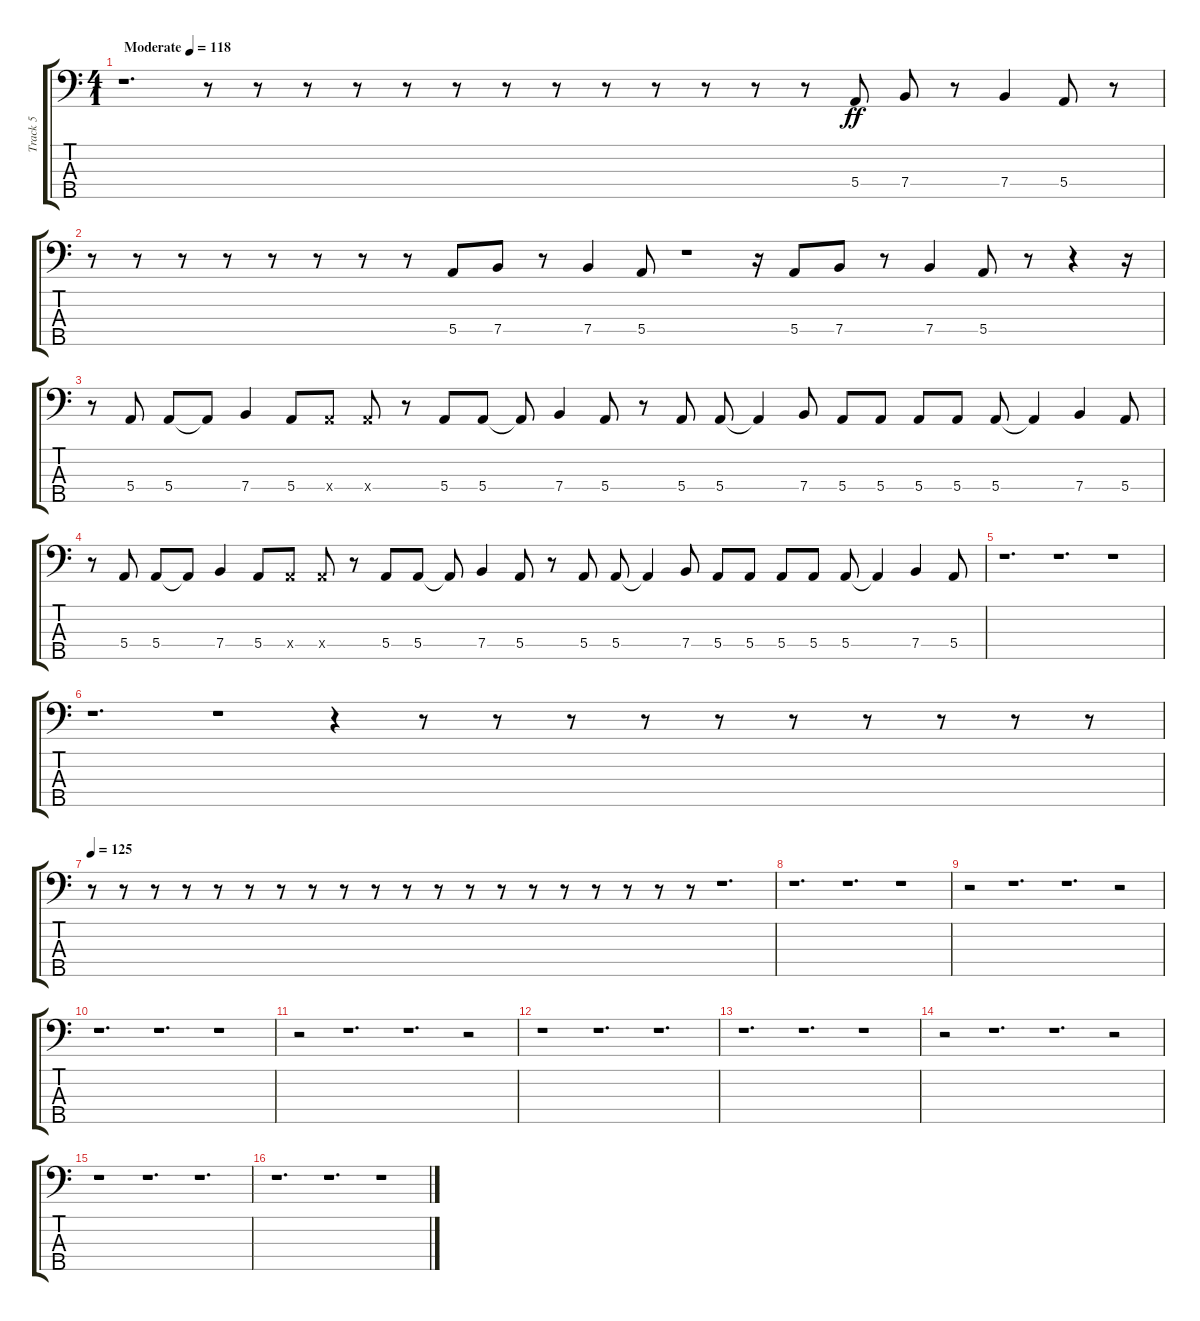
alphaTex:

\track ("Track 5" "Track 5") {instrument electricbasspick}
\staff {score tabs}
\tuning (G2 D2 A1 E1 B0) {hide}
\ts (4 1)
\tempo (118 "Moderate")
\clef f4
\ks c
r.1{d dy ff instrument electricbasspick} r.8 r.8 r.8 r.8 r.8 r.8 r.8 r.8 r.8 r.8 r.8 r.8 r.8 5.4.8 7.4.8 r.8 7.4.4 5.4.8 r.8 |
r.8 r.8 r.8 r.8 r.8 r.8 r.8 r.8 5.4.8 7.4.8 r.8 7.4.4 5.4.8 r.1 r.16 5.4.8 7.4.8 r.8 7.4.4 5.4.8 r.8 r.4 r.16 |
r.8 5.4.8 5.4.8 5.4{t}.8 7.4.4 5.4.8 5.4{x}.8 5.4{x}.8 r.8 5.4.8 5.4.8 5.4{t}.8 7.4.4 5.4.8 r.8 5.4.8 5.4.8 5.4{t}.4 7.4.8 5.4.8 5.4.8 5.4.8 5.4.8 5.4.8 5.4{t}.4 7.4.4 5.4.8 |
r.8 5.4.8 5.4.8 5.4{t}.8 7.4.4 5.4.8 5.4{x}.8 5.4{x}.8 r.8 5.4.8 5.4.8 5.4{t}.8 7.4.4 5.4.8 r.8 5.4.8 5.4.8 5.4{t}.4 7.4.8 5.4.8 5.4.8 5.4.8 5.4.8 5.4.8 5.4{t}.4 7.4.4 5.4.8 |
r.1{d} r.1{d} r.1 |
r.1{d} r.1 r.4 r.8 r.8 r.8 r.8 r.8 r.8 r.8 r.8 r.8 r.8 |
\tempo 125
r.8 r.8 r.8 r.8 r.8 r.8 r.8 r.8 r.8 r.8 r.8 r.8 r.8 r.8 r.8 r.8 r.8 r.8 r.8 r.8 r.1{d} |
r.1{d} r.1{d} r.1 |
r.2 r.1{d} r.1{d} r.2 |
r.1{d} r.1{d} r.1 |
r.2 r.1{d} r.1{d} r.2 |
r.1 r.1{d} r.1{d} |
r.1{d} r.1{d} r.1 |
r.2 r.1{d} r.1{d} r.2 |
r.1 r.1{d} r.1{d} |
r.1{d} r.1{d} r.1
